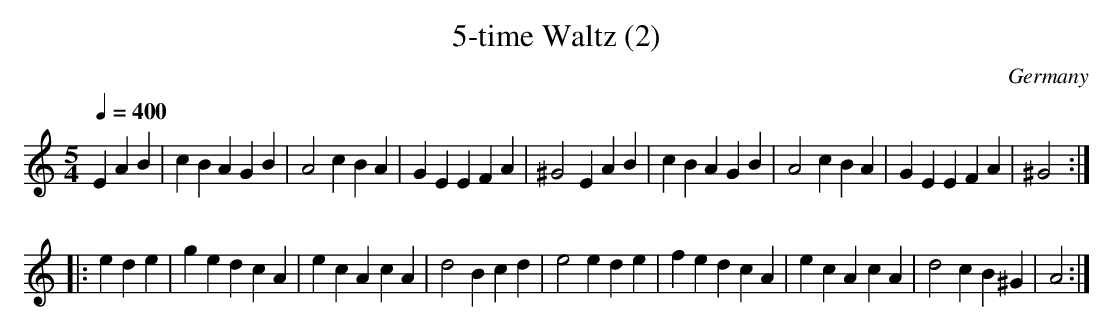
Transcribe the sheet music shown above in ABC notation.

X:1
T:5-time Waltz (2)
M:5/4
O:Germany
Q:1/4=400
K:A minor
E2A2B2 | \
c2B2 A2G2B2 | A4 c2B2A2 | \
G2E2E2 F2A2 | ^G4 E2A2B2 | c2B2 A2G2B2 | \
A4 c2B2A2 | G2E2 E2F2A2 | ^G4 :|
|:\
e2d2e2|\
g2e2 d2c2A2 | e2c2 A2c2A2 | d4 B2c2d2 |\
e4 e2d2e2 | f2e2 d2c2A2 | e2c2 A2c2A2 | \
d4 c2B2^G2 | A4 :|
